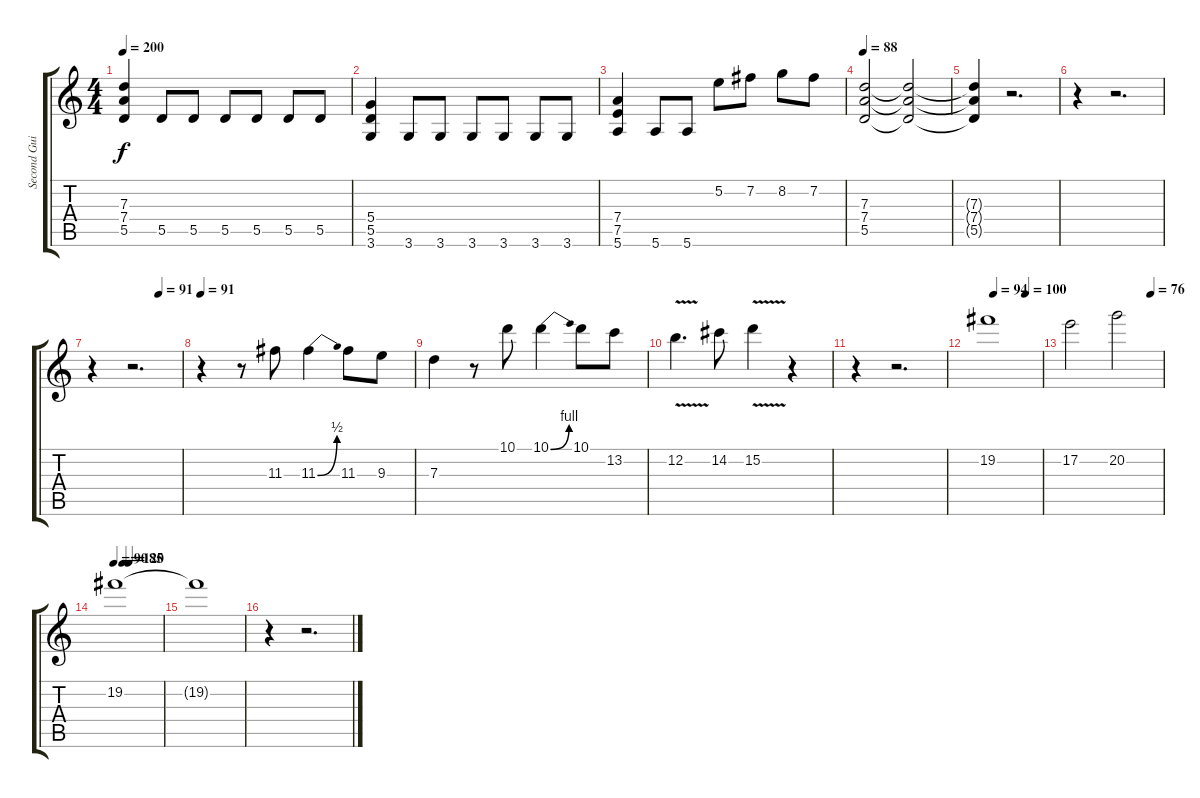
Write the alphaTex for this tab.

\track ("Second Guitar" "Second Gui") {instrument overdrivenguitar}
\staff {score tabs}
\tuning (E4 B3 G3 D3 A2 E2) {hide}
\ts (4 4)
\tempo 200
\clef g2
\ks c
(7.3 7.4 5.5).4{dy f} 5.5.8 5.5.8 5.5.8 5.5.8 5.5.8 5.5.8 |
(5.4 5.5 3.6).4 3.6.8 3.6.8 3.6.8 3.6.8 3.6.8 3.6.8 |
(7.4 7.5 5.6).4 5.6.8 5.6.8 5.2.8 7.2.8 8.2.8 7.2.8 |
\tempo 88
(7.3 7.4 5.5).2{volume 10} (7.3{t} 7.4{t} 5.5{t}).2 |
(7.3{t} 7.4{t} 5.5{t}).4 r.2{d} |
r.4 r.2{d} |
\tempo (91 0.75)
r.4 r.2{d} |
\tempo 91
r.4{volume 12} r.8 11.3.8 11.3{be (bend 0 0 60 2)}.4 11.3.8 9.3.8 |
7.3.4 r.8 10.1.8 10.1{be (bend 0 0 60 4)}.4 10.1.8 13.2.8 |
12.2{v}.4{d} 14.2.8 15.2{v}.4 r.4 |
r.4 r.2{d} |
\tempo (94 0.125)
\tempo (100 0.7083333333333334)
19.2.1{volume 12} |
\tempo (76 0.875)
17.2.2{volume 11} 20.2.2 |
\tempo 90
\tempo (120 0.1875)
\tempo (85 0.3125)
19.2.1 |
19.2{t}.1 |
r.4 r.2{d}
